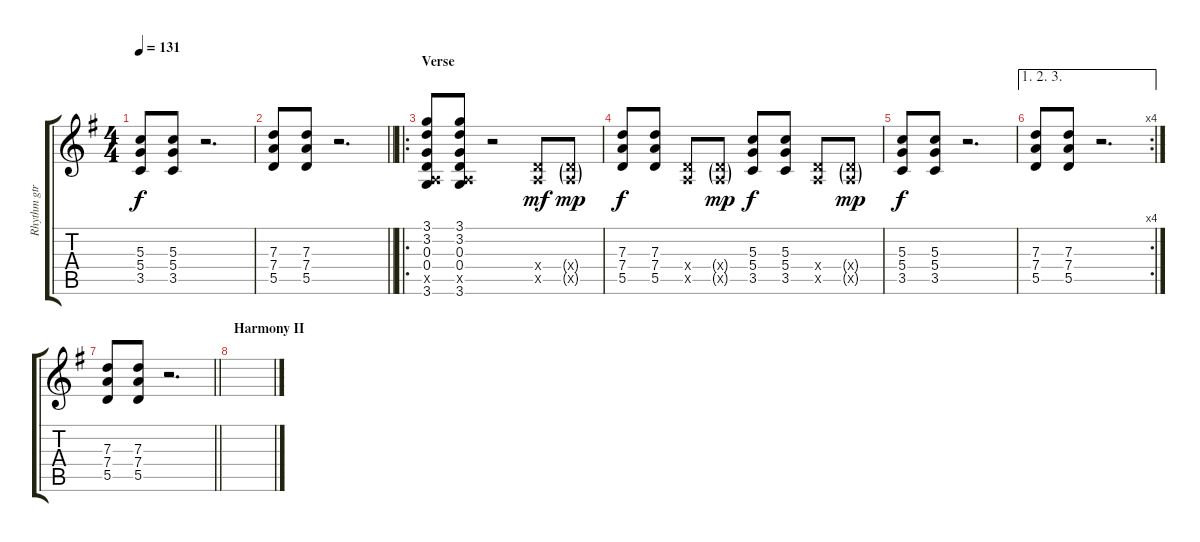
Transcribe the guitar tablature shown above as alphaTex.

\track ("Rhythm gtr." "Rhythm gtr") {instrument electricguitarclean}
\staff {score tabs}
\tuning (E4 B3 G3 D3 A2 E2) {hide}
\ts (4 4)
\tempo 131
\clef g2
\ks g
(5.3 5.4 3.5).8{dy f} (5.3 5.4 3.5).8 r.2{d} |
\barLineRight lightlight
(7.3 7.4 5.5).8 (7.3 7.4 5.5).8 r.2{d} |
\ro
\section ("" "Verse")
(3.1 3.2 0.3 0.4 0.5{x} 3.6).8 (3.1 3.2 0.3 0.4 0.5{x} 3.6).8 r.2 (0.4{x} 0.5{x}).8{dy mf} (0.4{g x} 0.5{g x}).8{dy mp} |
(7.3 7.4 5.5).8{dy f} (7.3 7.4 5.5).8 (0.4{x} 0.5{x}).8 (0.4{g x} 0.5{g x}).8{dy mp} (5.3 5.4 3.5).8{dy f} (5.3 5.4 3.5).8 (0.4{x} 0.5{x}).8 (0.4{g x} 0.5{g x}).8{dy mp} |
(5.3 5.4 3.5).8{dy f} (5.3 5.4 3.5).8 r.2{d} |
\ae (1 2 3)
\rc 4
(7.3 7.4 5.5).8 (7.3 7.4 5.5).8 r.2{d} |
\barLineRight lightlight
(7.3 7.4 5.5).8 (7.3 7.4 5.5).8 r.2{d} |
\section ("" "Harmony II")
